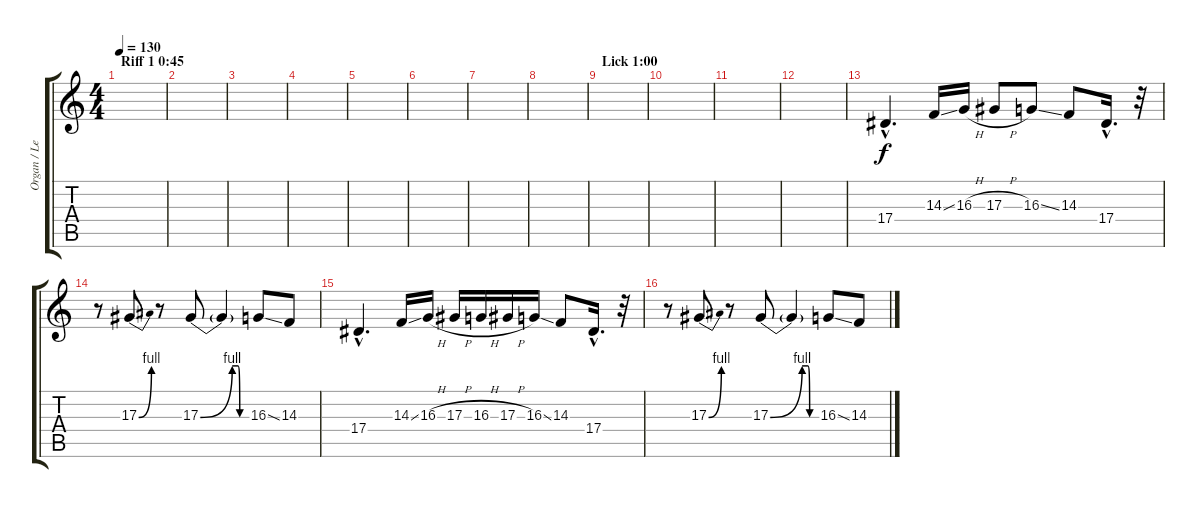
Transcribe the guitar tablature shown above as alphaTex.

\track ("Organ / Lead Guitar Solo Harmony" "Organ / Le") {instrument churchorgan}
\staff {score tabs}
\tuning (C4 G3 Eb3 Bb2 F2 C2) {hide}
\ts (4 4)
\section ("" "Riff 1 0:45")
\tempo 130
\clef g2
\ks c
|
|
|
|
|
|
|
|
\section ("" "Lick 1:00")
|
|
|
|
17.4{hac}.4{d instrument overdrivenguitar} 14.3{ss}.16 16.3{h}.16 17.3{h}.8 16.3{ss}.8 14.3.8 17.4{hac}.16{d} r.32 |
r.8 17.3{be (bend 0 0 60 4)}.8 r.8 17.3{be (custom 0 0 38 4 45 4 47 0 60 0)}.8 17.3{t}.4 16.3{ss}.8 14.3.8 |
17.4{hac}.4{d} 14.3{ss}.16 16.3{h}.16 17.3{h}.16 16.3{h}.16 17.3{h}.16 16.3{ss}.16 14.3.8 17.4{hac}.16{d} r.32 |
r.8 17.3{be (bend 0 0 60 4)}.8 r.8 17.3{be (custom 0 0 38 4 45 4 47 0 60 0)}.8 17.3{t}.4 16.3{ss}.8 14.3.8
